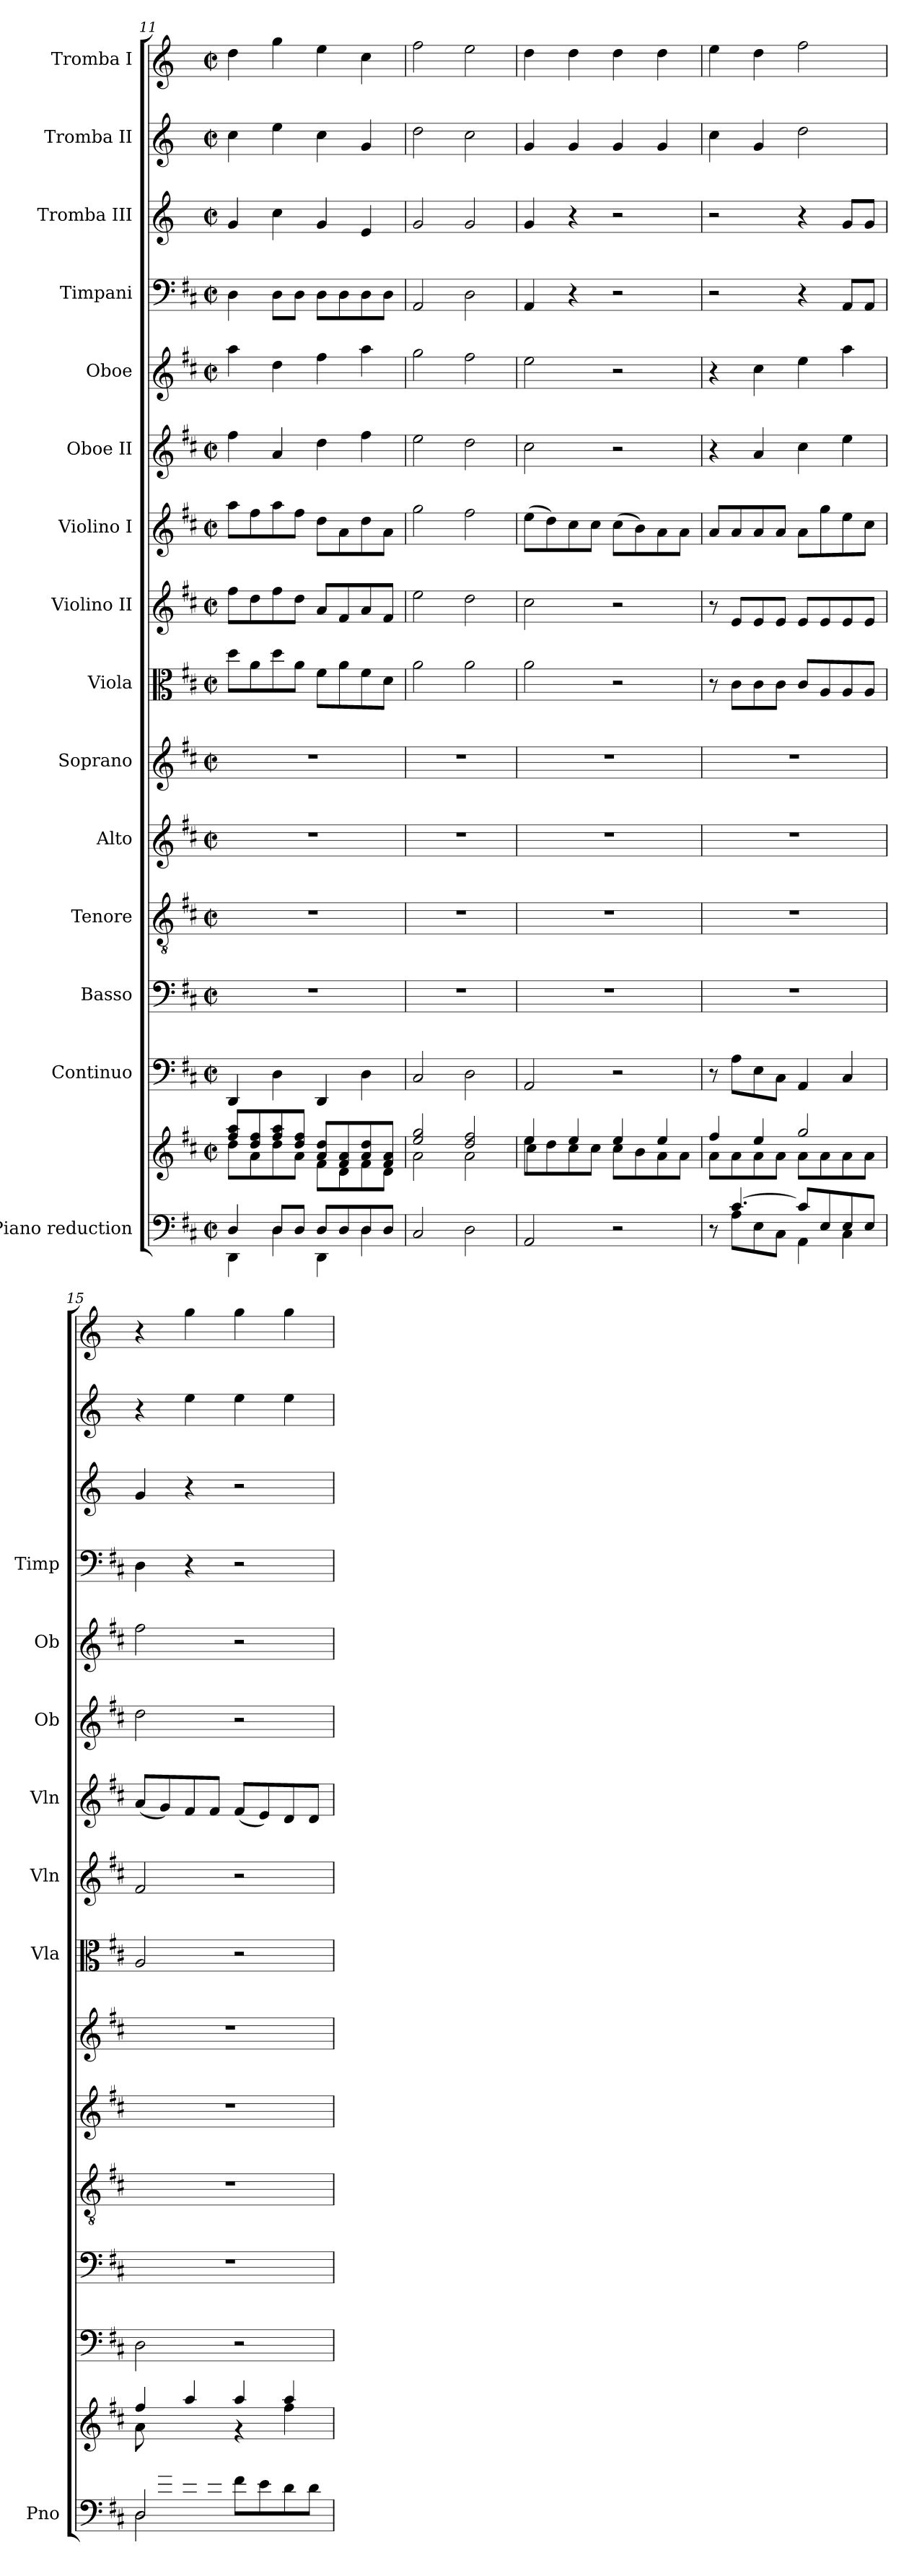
**kern	**kern	**kern	**kern	**kern	**kern	**kern	**kern	**kern	**kern	**kern	**kern	**kern	**kern	**kern	**kern
*part15	*part15	*part14	*part13	*part12	*part11	*part10	*part9	*part8	*part7	*part6	*part5	*part4	*part3	*part2	*part1
*staff16	*staff15	*staff14	*staff13	*staff12	*staff11	*staff10	*staff9	*staff8	*staff7	*staff6	*staff5	*staff4	*staff3	*staff2	*staff1
*I"Piano reduction	*	*I"Continuo	*I"Basso	*I"Tenore	*I"Alto	*I"Soprano	*I"Viola	*I"Violino II	*I"Violino I	*I"Oboe II	*I"Oboe	*I"Timpani	*I"Tromba III	*I"Tromba II	*I"Tromba I
*I'Pno	*	*	*	*	*	*	*I'Vla	*I'Vln	*I'Vln	*I'Ob	*I'Ob	*I'Timp	*	*	*
*clefF4	*clefG2	*clefF4	*clefF4	*clefGv2	*clefG2	*clefG2	*clefC3	*clefG2	*clefG2	*clefG2	*clefG2	*clefF4	*clefG2	*clefG2	*clefG2
*	*	*	*	*	*	*	*	*	*	*	*	*	*ITrd-1c-2	*ITrd-1c-2	*ITrd-1c-2
*k[f#c#]	*k[f#c#]	*k[f#c#]	*k[f#c#]	*k[f#c#]	*k[f#c#]	*k[f#c#]	*k[f#c#]	*k[f#c#]	*k[f#c#]	*k[f#c#]	*k[f#c#]	*k[f#c#]	*k[f#c#]	*k[f#c#]	*k[f#c#]
*M2/2	*M2/2	*M2/2	*M2/2	*M2/2	*M2/2	*M2/2	*M2/2	*M2/2	*M2/2	*M2/2	*M2/2	*M2/2	*M2/2	*M2/2	*M2/2
*met(c|)	*met(c|)	*met(c|)	*met(c|)	*met(c|)	*met(c|)	*met(c|)	*met(c|)	*met(c|)	*met(c|)	*met(c|)	*met(c|)	*met(c|)	*met(c|)	*met(c|)	*met(c|)
=11	=11	=11	=11	=11	=11	=11	=11	=11	=11	=11	=11	=11	=11	=11	=11
*^	*^	*	*	*	*	*	*	*	*	*	*	*	*	*	*
4D/	4DD\	8ff#/ 8aa/L	8dd\L	4DD/	1r	1r	1r	1r	8dd\L	8ff#\L	8aa\L	4ff#\	4aa\	4D\	4a/	4dd\	4ee\
.	.	8dd/ 8ff#/	8a\	.	.	.	.	.	8a\	8dd\	8ff#\	.	.	.	.	.	.
8D/L	4D\	8ff#/ 8aa/	8dd\	4D\	.	.	.	.	8dd\	8ff#\	8aa\	4a/	4dd\	8D\L	4dd\	4ff#\	4aa\
8D/J	.	8dd/ 8ff#/J	8a\J	.	.	.	.	.	8a\J	8dd\J	8ff#\J	.	.	8D\J	.	.	.
8D/L	4DD\	8a/ 8dd/L	8f#\L	4DD/	.	.	.	.	8f#\L	8a/L	8dd\L	4dd\	4ff#\	8D\L	4a/	4dd\	4ff#\
8D/	.	8f#/ 8a/	8d\	.	.	.	.	.	8a\	8f#/	8a\	.	.	8D\	.	.	.
8D/	4D\	8a/ 8dd/	8f#\	4D\	.	.	.	.	8f#\	8a/	8dd\	4ff#\	4aa\	8D\	4f#/	4a/	4dd\
8D/J	.	8f#/ 8a/J	8d\J	.	.	.	.	.	8d\J	8f#/J	8a\J	.	.	8D\J	.	.	.
*v	*v	*	*	*	*	*	*	*	*	*	*	*	*	*	*	*	*
=12	=12	=12	=12	=12	=12	=12	=12	=12	=12	=12	=12	=12	=12	=12	=12	=12
2C#/	2ee/ 2gg/	2a\	2C#/	1r	1r	1r	1r	2a\	2ee\	2gg\	2ee\	2gg\	2AA/	2a/	2ee\	2gg\
2D\	2dd/ 2ff#/	2a\	2D\	.	.	.	.	2a\	2dd\	2ff#\	2dd\	2ff#\	2D\	2a/	2dd\	2ff#\
!!LO:PB:g=z
=13	=13	=13	=13	=13	=13	=13	=13	=13	=13	=13	=13	=13	=13	=13	=13	=13
*	*	*^	*	*	*	*	*	*	*	*	*	*	*	*	*	*
2AA/	4ee/	8ee\L	4cc#\	2AA/	1r	1r	1r	1r	2a\	2cc#\	(>8ee\L	2cc#\	2ee\	4AA/	4a/	4a/	4ee\
.	.	8dd\	.	.	.	.	.	.	.	.	8dd\)	.	.	.	.	.	.
.	4ee/	8cc#\	4ryy	.	.	.	.	.	.	.	8cc#\	.	.	4r	4r	4a/	4ee\
.	.	8cc#\J	.	.	.	.	.	.	.	.	8cc#\J	.	.	.	.	.	.
2r	4ee/	8cc#\L	2ryy	2r	.	.	.	.	2r	2r	(>8cc#\L	2r	2r	2r	2r	4a/	4ee\
.	.	8b\	.	.	.	.	.	.	.	.	8b\)	.	.	.	.	.	.
.	4ee/	8a\	.	.	.	.	.	.	.	.	8a\	.	.	.	.	4a/	4ee\
.	.	8a\J	.	.	.	.	.	.	.	.	8a\J	.	.	.	.	.	.
*	*	*v	*v	*	*	*	*	*	*	*	*	*	*	*	*	*	*
=14	=14	=14	=14	=14	=14	=14	=14	=14	=14	=14	=14	=14	=14	=14	=14	=14
*^	*	*	*	*	*	*	*	*	*	*	*	*	*	*	*	*
8r	8ryy	4ff#/	8a\L	8r	1r	1r	1r	1r	8r	8r	8a/L	4r	4r	2r	2r	4dd\	4ff#\
[4.c#/	8A\L	.	8a\	8A\L	.	.	.	.	8c#\L	8e/L	8a/	.	.	.	.	.	.
.	8E\	4ee/	8a\	8E\	.	.	.	.	8c#\	8e/	8a/	4a/	4cc#\	.	.	4a/	4ee\
.	8C#\J	.	8a\J	8C#\J	.	.	.	.	8c#\J	8e/J	8a/J	.	.	.	.	.	.
8c#/L]	4AA\	2gg/	8a\L	4AA/	.	.	.	.	8c#/L	8e/L	8a\L	4cc#\	4ee\	4r	4r	2ee\	2gg\
8E/	.	.	8a\	.	.	.	.	.	8A/	8e/	8gg\	.	.	.	.	.	.
8E/	4C#\	.	8a\	4C#/	.	.	.	.	8A/	8e/	8ee\	4ee\	4aa\	8AA/L	8a/L	.	.
8E/J	.	.	8a\J	.	.	.	.	.	8A/J	8e/J	8cc#\J	.	.	8AA/J	8a/J	.	.
=15	=15	=15	=15	=15	=15	=15	=15	=15	=15	=15	=15	=15	=15	=15	=15	=15	=15
*	*^	*	*^	*	*	*	*	*	*	*	*	*	*	*	*	*	*
2D/	8ryy	2D\	4ff#/	2ryy	8a\L	2D\	1r	1r	1r	1r	2A/	2f#/	(<8a/L	2dd\	2ff#\	4D\	4a/	4r	4r
.	8g/	.	.	.	2..ryy	.	.	.	.	.	.	.	8g/)	.	.	.	.	.	.
.	8f#/	.	4aa/	.	.	.	.	.	.	.	.	.	8f#/	.	.	4r	4r	4ff#\	4aa\
.	8f#/J	.	.	.	.	.	.	.	.	.	.	.	8f#/J	.	.	.	.	.	.
2ryy	8f#\L	2ryy	4aa/	4r	.	2r	.	.	.	.	2r	2r	(<8f#/L	2r	2r	2r	2r	4ff#\	4aa\
.	8e\	.	.	.	.	.	.	.	.	.	.	.	8e/)	.	.	.	.	.	.
.	8d\	.	4aa/	4ff#\	.	.	.	.	.	.	.	.	8d/	.	.	.	.	4ff#\	4aa\
.	8d\J	.	.	.	.	.	.	.	.	.	.	.	8d/J	.	.	.	.	.	.
*v	*v	*v	*	*	*	*	*	*	*	*	*	*	*	*	*	*	*	*	*
*	*v	*v	*v	*	*	*	*	*	*	*	*	*	*	*	*	*	*
=	=	=	=	=	=	=	=	=	=	=	=	=	=	=	=
*-	*-	*-	*-	*-	*-	*-	*-	*-	*-	*-	*-	*-	*-	*-	*-
